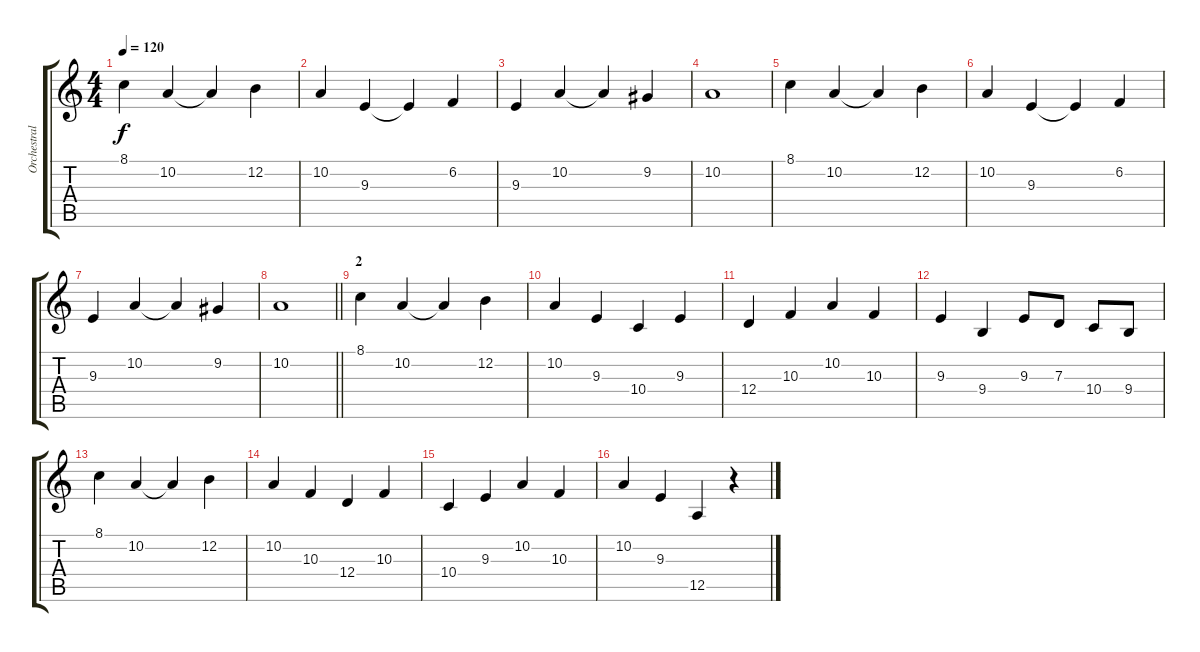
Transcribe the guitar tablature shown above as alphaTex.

\track ("Orchestral" "Orchestral") {instrument orchestralharp}
\staff {score tabs}
\tuning (E4 B3 G3 D3 A2 E2) {hide}
\ts (4 4)
\tempo 120
\clef g2
\ks c
8.1.4{dy f} 10.2.4 10.2{t}.4 12.2.4 |
10.2.4 9.3.4 9.3{t}.4 6.2.4 |
9.3.4 10.2.4 10.2{t}.4 9.2.4 |
10.2.1 |
8.1.4 10.2.4 10.2{t}.4 12.2.4 |
10.2.4 9.3.4 9.3{t}.4 6.2.4 |
9.3.4 10.2.4 10.2{t}.4 9.2.4 |
\barLineRight lightlight
10.2.1 |
\section ("" "2")
8.1.4 10.2.4 10.2{t}.4 12.2.4 |
10.2.4 9.3.4 10.4.4 9.3.4 |
12.4.4 10.3.4 10.2.4 10.3.4 |
9.3.4 9.4.4 9.3.8 7.3.8 10.4.8 9.4.8 |
8.1.4 10.2.4 10.2{t}.4 12.2.4 |
10.2.4 10.3.4 12.4.4 10.3.4 |
10.4.4 9.3.4 10.2.4 10.3.4 |
10.2.4 9.3.4 12.5.4 r.4
